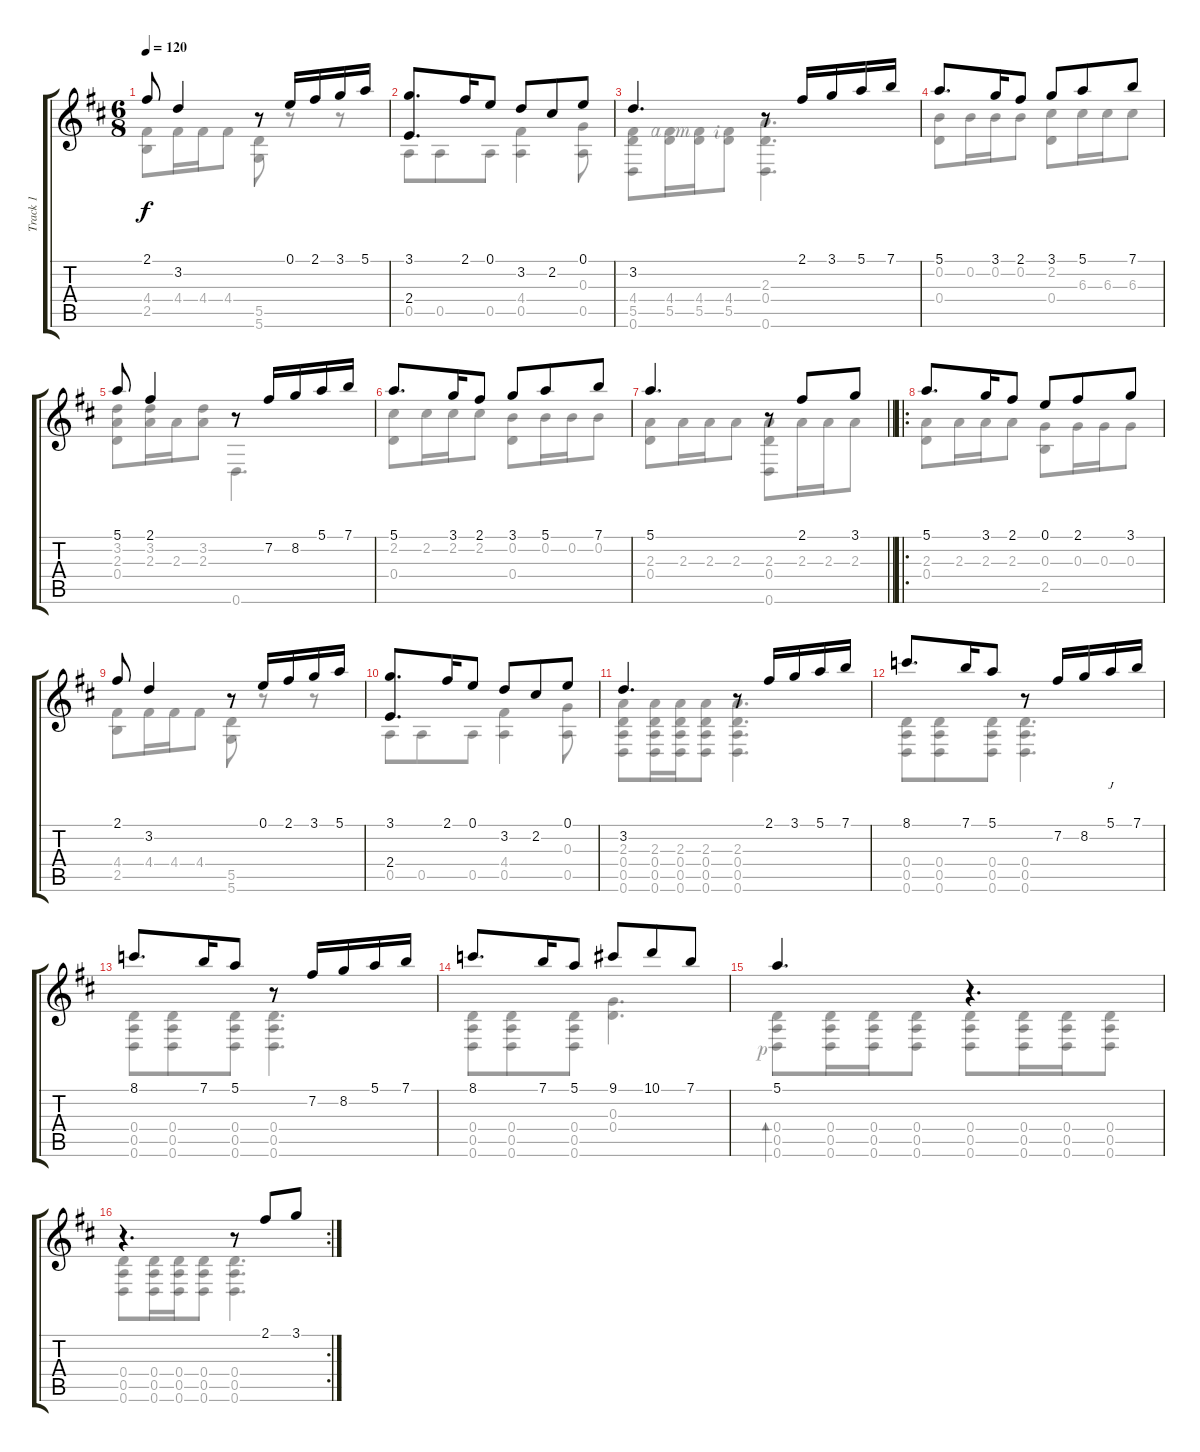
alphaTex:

\track ("Track 1" "Track 1") {instrument acousticguitarnylon}
\staff {score tabs}
\tuning (E4 B3 G3 D3 A2 D2) {hide}
\voice
\ts (6 8)
\tempo 120
\clef g2
\ks d
2.1.8{lyrics (0 "") lyrics (1 "") lyrics (2 "") lyrics (3 "") lyrics (4 "") dy f} 3.2.4{lyrics (0 "") lyrics (1 "") lyrics (2 "") lyrics (3 "") lyrics (4 "")} r.8 0.1.16{lyrics (0 "") lyrics (1 "") lyrics (2 "") lyrics (3 "") lyrics (4 "")} 2.1.16{lyrics (0 "") lyrics (1 "") lyrics (2 "") lyrics (3 "") lyrics (4 "")} 3.1.16{lyrics (0 "") lyrics (1 "") lyrics (2 "") lyrics (3 "") lyrics (4 "")} 5.1.16{lyrics (0 "") lyrics (1 "") lyrics (2 "") lyrics (3 "") lyrics (4 "")} |
(3.1 2.4).8{d lyrics (0 "") lyrics (1 "") lyrics (2 "") lyrics (3 "") lyrics (4 "")} 2.1.16{lyrics (0 "") lyrics (1 "") lyrics (2 "") lyrics (3 "") lyrics (4 "")} 0.1.8{lyrics (0 "") lyrics (1 "") lyrics (2 "") lyrics (3 "") lyrics (4 "") beam split} 3.2.8{lyrics (0 "") lyrics (1 "") lyrics (2 "") lyrics (3 "") lyrics (4 "") beam merge} 2.2.8{lyrics (0 "") lyrics (1 "") lyrics (2 "") lyrics (3 "") lyrics (4 "")} 0.1.8{lyrics (0 "") lyrics (1 "") lyrics (2 "") lyrics (3 "") lyrics (4 "")} |
3.2.4{d lyrics (0 "") lyrics (1 "") lyrics (2 "") lyrics (3 "") lyrics (4 "")} r.8 2.1.16{lyrics (0 "") lyrics (1 "") lyrics (2 "") lyrics (3 "") lyrics (4 "")} 3.1.16{lyrics (0 "") lyrics (1 "") lyrics (2 "") lyrics (3 "") lyrics (4 "")} 5.1.16{lyrics (0 "") lyrics (1 "") lyrics (2 "") lyrics (3 "") lyrics (4 "")} 7.1.16{lyrics (0 "") lyrics (1 "") lyrics (2 "") lyrics (3 "") lyrics (4 "")} |
5.1.8{d lyrics (0 "") lyrics (1 "") lyrics (2 "") lyrics (3 "") lyrics (4 "")} 3.1.16{lyrics (0 "") lyrics (1 "") lyrics (2 "") lyrics (3 "") lyrics (4 "")} 2.1.8{lyrics (0 "") lyrics (1 "") lyrics (2 "") lyrics (3 "") lyrics (4 "") beam split} 3.1.8{lyrics (0 "") lyrics (1 "") lyrics (2 "") lyrics (3 "") lyrics (4 "") beam merge} 5.1.8{lyrics (0 "") lyrics (1 "") lyrics (2 "") lyrics (3 "") lyrics (4 "")} 7.1.8{lyrics (0 "") lyrics (1 "") lyrics (2 "") lyrics (3 "") lyrics (4 "")} |
5.1.8{lyrics (0 "") lyrics (1 "") lyrics (2 "") lyrics (3 "") lyrics (4 "")} 2.1.4{lyrics (0 "") lyrics (1 "") lyrics (2 "") lyrics (3 "") lyrics (4 "")} r.8 7.2.16{lyrics (0 "") lyrics (1 "") lyrics (2 "") lyrics (3 "") lyrics (4 "")} 8.2.16{lyrics (0 "") lyrics (1 "") lyrics (2 "") lyrics (3 "") lyrics (4 "")} 5.1.16{lyrics (0 "") lyrics (1 "") lyrics (2 "") lyrics (3 "") lyrics (4 "")} 7.1.16{lyrics (0 "") lyrics (1 "") lyrics (2 "") lyrics (3 "") lyrics (4 "")} |
5.1.8{d lyrics (0 "") lyrics (1 "") lyrics (2 "") lyrics (3 "") lyrics (4 "")} 3.1.16{lyrics (0 "") lyrics (1 "") lyrics (2 "") lyrics (3 "") lyrics (4 "")} 2.1.8{lyrics (0 "") lyrics (1 "") lyrics (2 "") lyrics (3 "") lyrics (4 "") beam split} 3.1.8{lyrics (0 "") lyrics (1 "") lyrics (2 "") lyrics (3 "") lyrics (4 "") beam merge} 5.1.8{lyrics (0 "") lyrics (1 "") lyrics (2 "") lyrics (3 "") lyrics (4 "")} 7.1.8{lyrics (0 "") lyrics (1 "") lyrics (2 "") lyrics (3 "") lyrics (4 "")} |
\barLineRight lightlight
5.1.4{d lyrics (0 "") lyrics (1 "") lyrics (2 "") lyrics (3 "") lyrics (4 "")} r.8 2.1.8{lyrics (0 "") lyrics (1 "") lyrics (2 "") lyrics (3 "") lyrics (4 "")} 3.1.8{lyrics (0 "") lyrics (1 "") lyrics (2 "") lyrics (3 "") lyrics (4 "")} |
\ro
5.1.8{d lyrics (0 "") lyrics (1 "") lyrics (2 "") lyrics (3 "") lyrics (4 "")} 3.1.16{lyrics (0 "") lyrics (1 "") lyrics (2 "") lyrics (3 "") lyrics (4 "")} 2.1.8{lyrics (0 "") lyrics (1 "") lyrics (2 "") lyrics (3 "") lyrics (4 "") beam split} 0.1.8{lyrics (0 "") lyrics (1 "") lyrics (2 "") lyrics (3 "") lyrics (4 "") beam merge} 2.1.8{lyrics (0 "") lyrics (1 "") lyrics (2 "") lyrics (3 "") lyrics (4 "")} 3.1.8{lyrics (0 "") lyrics (1 "") lyrics (2 "") lyrics (3 "") lyrics (4 "")} |
2.1.8{lyrics (0 "") lyrics (1 "") lyrics (2 "") lyrics (3 "") lyrics (4 "")} 3.2.4{lyrics (0 "") lyrics (1 "") lyrics (2 "") lyrics (3 "") lyrics (4 "")} r.8 0.1.16{lyrics (0 "") lyrics (1 "") lyrics (2 "") lyrics (3 "") lyrics (4 "")} 2.1.16{lyrics (0 "") lyrics (1 "") lyrics (2 "") lyrics (3 "") lyrics (4 "")} 3.1.16{lyrics (0 "") lyrics (1 "") lyrics (2 "") lyrics (3 "") lyrics (4 "")} 5.1.16{lyrics (0 "") lyrics (1 "") lyrics (2 "") lyrics (3 "") lyrics (4 "")} |
(3.1 2.4).8{d lyrics (0 "") lyrics (1 "") lyrics (2 "") lyrics (3 "") lyrics (4 "")} 2.1.16{lyrics (0 "") lyrics (1 "") lyrics (2 "") lyrics (3 "") lyrics (4 "")} 0.1.8{lyrics (0 "") lyrics (1 "") lyrics (2 "") lyrics (3 "") lyrics (4 "") beam split} 3.2.8{lyrics (0 "") lyrics (1 "") lyrics (2 "") lyrics (3 "") lyrics (4 "") beam merge} 2.2.8{lyrics (0 "") lyrics (1 "") lyrics (2 "") lyrics (3 "") lyrics (4 "")} 0.1.8{lyrics (0 "") lyrics (1 "") lyrics (2 "") lyrics (3 "") lyrics (4 "")} |
3.2.4{d lyrics (0 "") lyrics (1 "") lyrics (2 "") lyrics (3 "") lyrics (4 "")} r.8 2.1.16{lyrics (0 "") lyrics (1 "") lyrics (2 "") lyrics (3 "") lyrics (4 "")} 3.1.16{lyrics (0 "") lyrics (1 "") lyrics (2 "") lyrics (3 "") lyrics (4 "")} 5.1.16{lyrics (0 "") lyrics (1 "") lyrics (2 "") lyrics (3 "") lyrics (4 "")} 7.1.16{lyrics (0 "") lyrics (1 "") lyrics (2 "") lyrics (3 "") lyrics (4 "")} |
8.1.8{d lyrics (0 "") lyrics (1 "") lyrics (2 "") lyrics (3 "") lyrics (4 "")} 7.1.16{lyrics (0 "") lyrics (1 "") lyrics (2 "") lyrics (3 "") lyrics (4 "")} 5.1.8{lyrics (0 "") lyrics (1 "") lyrics (2 "") lyrics (3 "") lyrics (4 "")} r.8 7.2.16{lyrics (0 "") lyrics (1 "") lyrics (2 "") lyrics (3 "") lyrics (4 "")} 8.2.16{lyrics (0 "") lyrics (1 "") lyrics (2 "") lyrics (3 "") lyrics (4 "")} 5.1.16{lyrics (0 "J") lyrics (1 "") lyrics (2 "") lyrics (3 "") lyrics (4 "")} 7.1.16 |
8.1.8{d} 7.1.16 5.1.8 r.8 7.2.16 8.2.16 5.1.16 7.1.16 |
8.1.8{d} 7.1.16 5.1.8 9.1.8 10.1.8 7.1.8 |
5.1.4{d} r.4{d} |
\rc 2
r.4{d} r.8 2.1.8 3.1.8
\voice
\clef g2
\ottava regular
\simile none
\ks d
(4.4 2.5).8{dy f} 4.4.16 4.4.16 4.4.8{beam split} (5.5 5.6).8 r.8 r.8 |
0.5.8 0.5.8{beam merge} 0.5.8 (4.4 0.5).4 (0.3 0.5).8 |
(4.4 5.5 0.6).8 (4.4{rf 4} 5.5).16 (4.4{rf 3} 5.5).16{beam merge} (4.4{rf 2} 5.5).8 (2.3 0.4 0.6).4{d} |
(0.2 0.4).8 0.2.16 0.2.16{beam merge} 0.2.8{beam split} (2.2 0.4).8{beam merge} 6.3.16 6.3.16 6.3.8 |
(3.2 2.3 0.4).8 (3.2 2.3).16 2.3.16 (3.2 2.3).8 0.6.4{d} |
(2.2 0.4).8 2.2.16 2.2.16 2.2.8{beam split} (0.2 0.4).8{beam merge} 0.2.16 0.2.16 0.2.8 |
\barLineRight lightlight
(2.3 0.4).8 2.3.16 2.3.16 2.3.8{beam split} (2.3 0.4 0.6).8{beam merge} 2.3.16 2.3.16 2.3.8 |
(2.3 0.4).8 2.3.16 2.3.16 2.3.8{beam split} (0.3 2.5).8{beam merge} 0.3.16 0.3.16 0.3.8 |
(4.4 2.5).8 4.4.16 4.4.16 4.4.8{beam split} (5.5 5.6).8 r.8 r.8 |
0.5.8 0.5.8{beam merge} 0.5.8 (4.4 0.5).4 (0.3 0.5).8 |
(2.3 0.4 0.5 0.6).8 (2.3 0.4 0.5 0.6).16 (2.3 0.4 0.5 0.6).16 (2.3 0.4 0.5 0.6).8 (2.3 0.4 0.5 0.6).4{d} |
(0.4 0.5 0.6).8 (0.4 0.5 0.6).8 (0.4 0.5 0.6).8 (0.4 0.5 0.6).4{d} |
(0.4 0.5 0.6).8 (0.4 0.5 0.6).8{beam merge} (0.4 0.5 0.6).8 (0.4 0.5 0.6).4{d} |
(0.4 0.5 0.6).8 (0.4 0.5 0.6).8{beam merge} (0.4 0.5 0.6).8 (0.3 0.4).4{d} |
(0.4 0.5 0.6{rf 1}).8{bd 60} (0.4 0.5 0.6).16 (0.4 0.5 0.6).16 (0.4 0.5 0.6).8 (0.4 0.5 0.6).8 (0.4 0.5 0.6).16 (0.4 0.5 0.6).16 (0.4 0.5 0.6).8 |
(0.4 0.5 0.6).8 (0.4 0.5 0.6).16 (0.4 0.5 0.6).16 (0.4 0.5 0.6).8 (0.4 0.5 0.6).4{d}
